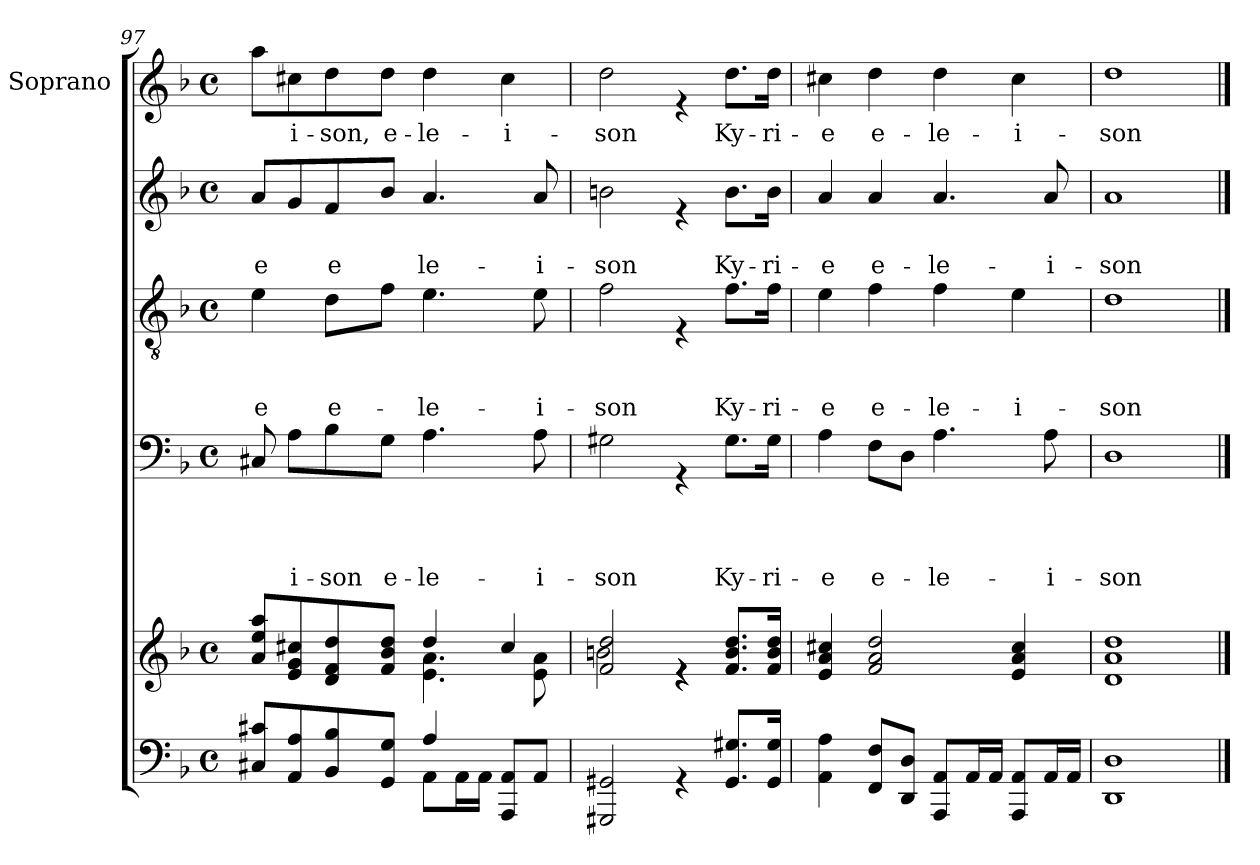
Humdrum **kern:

**kern	**kern	**kern	**text	**text	**text	**text	**kern	**text	**text	**text	**kern	**text	**text	**kern	**text
*part6	*part5	*part4	*part4	*part4	*part4	*part4	*part3	*part3	*part3	*part3	*part2	*part2	*part2	*part1	*part1
*staff6	*staff5	*staff4	*staff4	*staff4	*staff4	*staff4	*staff3	*staff3	*staff3	*staff3	*staff2	*staff2	*staff2	*staff1	*staff1
*	*	*	*	*	*	*	*	*	*	*	*	*	*	*I"Soprano	*
*clefF4	*clefG2	*clefF4	*	*	*	*	*clefGv2	*	*	*	*clefG2	*	*	*clefG2	*
*k[b-]	*k[b-]	*k[b-]	*	*	*	*	*k[b-]	*	*	*	*k[b-]	*	*	*k[b-]	*
*F:	*F:	*F:	*	*	*	*	*F:	*	*	*	*F:	*	*	*F:	*
*M4/4	*M4/4	*M4/4	*	*	*	*	*M4/4	*	*	*	*M4/4	*	*	*M4/4	*
*met(c)	*met(c)	*met(c)	*	*	*	*	*met(c)	*	*	*	*met(c)	*	*	*met(c)	*
=97	=97	=97	=97	=97	=97	=97	=97	=97	=97	=97	=97	=97	=97	=97	=97
*^	*^	*	*	*	*	*	*	*	*	*	*	*	*	*	*
!	!	!	!	!	!	!	!	!	!	!	!	!LO:LY:b	!	!	!LO:LY:b	!	!
8C#X/ 8c#X/L	2ryy	8a/ 8ee/ 8aa/L	2ryy	8C#X/	.	.	.	.	4e\	.	.	-e	8a/L	.	-e	8aa\L	.
!	!	!	!	!	!	!	!	!LO:LY:b	!	!	!	!	!	!	!	!	!LO:LY:b
8AA/ 8A/	.	8e/ 8g/ 8cc#X/	.	8A\L	.	.	.	-i-	.	.	.	.	8g/	.	.	8cc#X\	i-
!	!	!	!	!	!	!	!	!LO:LY:b	!	!	!	!LO:LY:b	!	!	!LO:LY:b	!	!LO:LY:b
8BB-/ 8B-/	.	8d/ 8f/ 8dd/	.	8B-\	.	.	.	-son	8d\L	.	.	e-	8f/	.	e	8dd\	-son,
!	!	!	!	!	!	!	!	!LO:LY:b	!	!	!	!	!	!	!	!	!LO:LY:b
8GG/ 8G/J	.	8f/ 8b-/ 8dd/J	.	8G\J	.	.	.	e-	8f\J	.	.	.	8b-/J	.	.	8dd\J	e-
!	!	!	!	!	!	!	!	!LO:LY:b	!	!	!	!LO:LY:b	!	!	!LO:LY:b	!	!LO:LY:b
4A/	8AA\L	4dd/	4.e\ 4.a\	4.A\	.	.	.	-le-	4.e\	.	.	-le-	4.a/	.	le-	4dd\	-le-
.	16AA\L	.	.	.	.	.	.	.	.	.	.	.	.	.	.	.	.
.	16AA\JJ	.	.	.	.	.	.	.	.	.	.	.	.	.	.	.	.
!	!	!	!	!	!	!	!	!	!	!	!	!	!	!	!	!	!LO:LY:b
8AAA/ 8AA/L	4ryy	4cc#/	.	.	.	.	.	.	.	.	.	.	.	.	.	4cc#\	-i-
!	!	!	!	!	!	!	!	!LO:LY:b	!	!	!	!LO:LY:b	!	!	!LO:LY:b	!	!
8AA/J	.	.	8e\ 8a\	8A\	.	.	.	-i-	8e\	.	.	-i-	8a/	.	-i-	.	.
*v	*v	*	*	*	*	*	*	*	*	*	*	*	*	*	*	*	*
=98	=98	=98	=98	=98	=98	=98	=98	=98	=98	=98	=98	=98	=98	=98	=98	=98
*	*	*	*	*	*	*	*	*	*	*	*	*	*	*	*MM34	*
!	!	!	!	!	!	!	!LO:LY:b	!	!	!	!LO:LY:b	!	!	!LO:LY:b	!	!LO:LY:b
2GGG#X/ 2GG#X/	2f/ 2dd/	2bn\	2G#X\	.	.	.	-son	2f\	.	.	-son	2bn\	.	-son	2dd\	-son
4rGG	4re	4re	4rGG	.	.	.	.	4rE	.	.	.	4re	.	.	4re	.
!	!	!	!	!	!	!	!LO:LY:b	!	!	!	!LO:LY:b	!	!	!LO:LY:b	!	!LO:LY:b
8.GG#/ 8.G#X/L	8.f/ 8.b/ 8.dd/L	4ryy	8.G#\L	.	.	.	Ky-	8.f\L	.	.	Ky-	8.b\L	.	Ky-	8.dd\L	Ky-
!	!	!	!	!	!	!	!LO:LY:b	!	!	!	!LO:LY:b	!	!	!LO:LY:b	!	!LO:LY:b
16GG#/ 16G#/Jk	16f/ 16b/ 16dd/Jk	.	16G#\Jk	.	.	.	-ri-	16f\Jk	.	.	-ri-	16b\Jk	.	-ri-	16dd\Jk	-ri-
*	*v	*v	*	*	*	*	*	*	*	*	*	*	*	*	*	*
=99	=99	=99	=99	=99	=99	=99	=99	=99	=99	=99	=99	=99	=99	=99	=99
!	!	!	!	!	!	!LO:LY:b	!	!	!	!LO:LY:b	!	!	!LO:LY:b	!	!LO:LY:b
4AA\ 4A\	4e/ 4a/ 4cc#X/	4A\	.	.	.	-e	4e\	.	.	-e	4a/	.	-e	4cc#X\	-e
!	!	!	!	!	!	!LO:LY:b	!	!	!	!LO:LY:b	!	!	!LO:LY:b	!	!LO:LY:b
8FF/ 8F/L	2f/ 2a/ 2dd/	8F\L	.	.	.	e-	4f\	.	.	e-	4a/	.	e-	4dd\	e-
8DD/ 8D/J	.	8D\J	.	.	.	.	.	.	.	.	.	.	.	.	.
!	!	!	!	!	!	!LO:LY:b	!	!	!	!LO:LY:b	!	!	!LO:LY:b	!	!LO:LY:b
8AAA/ 8AA/L	.	4.A\	.	.	.	-le-	4f\	.	.	-le-	4.a/	.	-le-	4dd\	-le-
16AA/L	.	.	.	.	.	.	.	.	.	.	.	.	.	.	.
16AA/JJ	.	.	.	.	.	.	.	.	.	.	.	.	.	.	.
!	!	!	!	!	!	!	!	!	!	!LO:LY:b	!	!	!	!	!LO:LY:b
8AAA/ 8AA/L	4e/ 4a/ 4cc#/	.	.	.	.	.	4e\	.	.	-i-	.	.	.	4cc#\	-i-
!	!	!	!	!	!	!LO:LY:b	!	!	!	!	!	!	!LO:LY:b	!	!
16AA/L	.	8A\	.	.	.	-i-	.	.	.	.	8a/	.	-i-	.	.
16AA/JJ	.	.	.	.	.	.	.	.	.	.	.	.	.	.	.
=100	=100	=100	=100	=100	=100	=100	=100	=100	=100	=100	=100	=100	=100	=100	=100
*	*^	*	*	*	*	*	*	*	*	*	*	*	*	*	*
!	!	!	!	!	!	!	!LO:LY:b	!	!	!	!LO:LY:b	!	!	!LO:LY:b	!	!LO:LY:b
1DD 1D	1d 1dd	1a	1D	.	.	.	-son	1d	.	.	-son	1a	.	-son	1dd	-son
*	*v	*v	*	*	*	*	*	*	*	*	*	*	*	*	*	*
==	==	==	==	==	==	==	==	==	==	==	==	==	==	==	==
*-	*-	*-	*-	*-	*-	*-	*-	*-	*-	*-	*-	*-	*-	*-	*-
